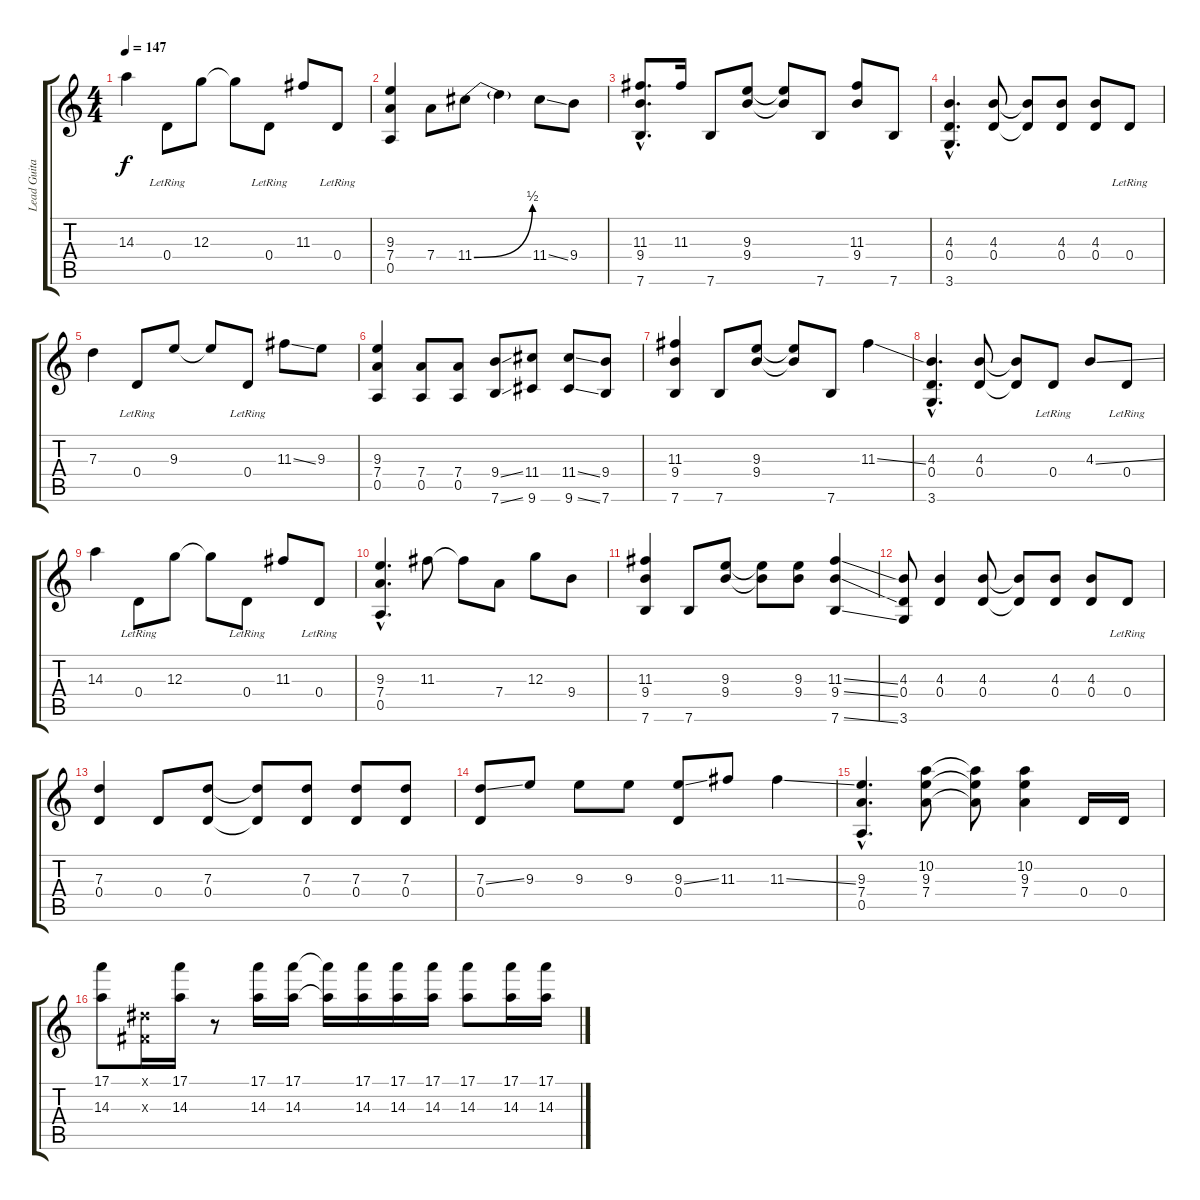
\track ("Lead Guitar" "Lead Guita") {instrument distortionguitar}
\staff {score tabs}
\tuning (E4 B3 G3 D3 A2 E2) {hide}
\ts (4 4)
\tempo 147
\clef g2
\ks c
14.3.4{dy f} 0.4{lr}.8 12.3.8 12.3{t}.8 0.4{lr}.8 11.3.8 0.4{lr}.8 |
(9.3 7.4 0.5).4 7.4.8 11.4{be (bend 0 0 60 2)}.8 11.4{t}.4 11.4{ss}.8 9.4.8 |
(11.3{hac} 9.4{hac} 7.6{hac}).8{d} 11.3.16 7.6.8 (9.3 9.4).8 (9.3{t} 9.4{t}).8 7.6.8 (11.3 9.4).8 7.6.8 |
(4.3{hac} 0.4{hac} 3.6{hac}).4{d} (4.3 0.4).8 (4.3{t} 0.4{t}).8 (4.3 0.4).8 (4.3 0.4).8 0.4{lr}.8 |
7.3.4 0.4{lr}.8 9.3.8 9.3{t}.8 0.4{lr}.8 11.3{ss}.8 9.3.8 |
(9.3 7.4 0.5).4 (7.4 0.5).8 (7.4 0.5).8 (9.4{ss} 7.6{ss}).8 (11.4 9.6).8 (11.4{ss} 9.6{ss}).8 (9.4 7.6).8 |
(11.3 9.4 7.6).4 7.6.8 (9.3 9.4).8 (9.3{t} 9.4{t}).8 7.6.8 11.3{ss}.4 |
(4.3{hac} 0.4{hac} 3.6{hac}).4{d} (4.3 0.4).8 (4.3{t} 0.4{t}).8 0.4{lr}.8 4.3{ss}.8 0.4{lr}.8 |
14.3.4 0.4{lr}.8 12.3.8 12.3{t}.8 0.4{lr}.8 11.3.8 0.4{lr}.8 |
(9.3{hac} 7.4{hac} 0.5{hac}).4{d} 11.3.8 11.3{t}.8 7.4.8 12.3.8 9.4.8 |
(11.3 9.4 7.6).4 7.6.8 (9.3 9.4).8 (9.3{t} 9.4{t}).8 (9.3 9.4).8 (11.3{ss} 9.4{ss} 7.6{ss}).4 |
(4.3 0.4 3.6).8 (4.3 0.4).4 (4.3 0.4).8 (4.3{t} 0.4{t}).8 (4.3 0.4).8 (4.3 0.4).8 0.4{lr}.8 |
(7.3 0.4).4 0.4.8 (7.3 0.4).8 (7.3{t} 0.4{t}).8 (7.3 0.4).8 (7.3 0.4).8 (7.3 0.4).8 |
(7.3{ss} 0.4).8 9.3.8 9.3.8 9.3.8 (9.3{ss} 0.4).8 11.3.8 11.3{ss}.4 |
(9.3{hac} 7.4{hac} 0.5{hac}).4{d} (10.2 9.3 7.4).8 (10.2{t} 9.3{t} 7.4{t}).8 (10.2 9.3 7.4).4 0.4.16 0.4.16 |
(17.1 14.3).8 (-1.1{x} -1.3{x}).16 (17.1 14.3).16 r.8 (17.1 14.3).16 (17.1 14.3).16 (17.1{t} 14.3{t}).16 (17.1 14.3).16 (17.1 14.3).16 (17.1 14.3).16 (17.1 14.3).8 (17.1 14.3).16 (17.1 14.3).16
